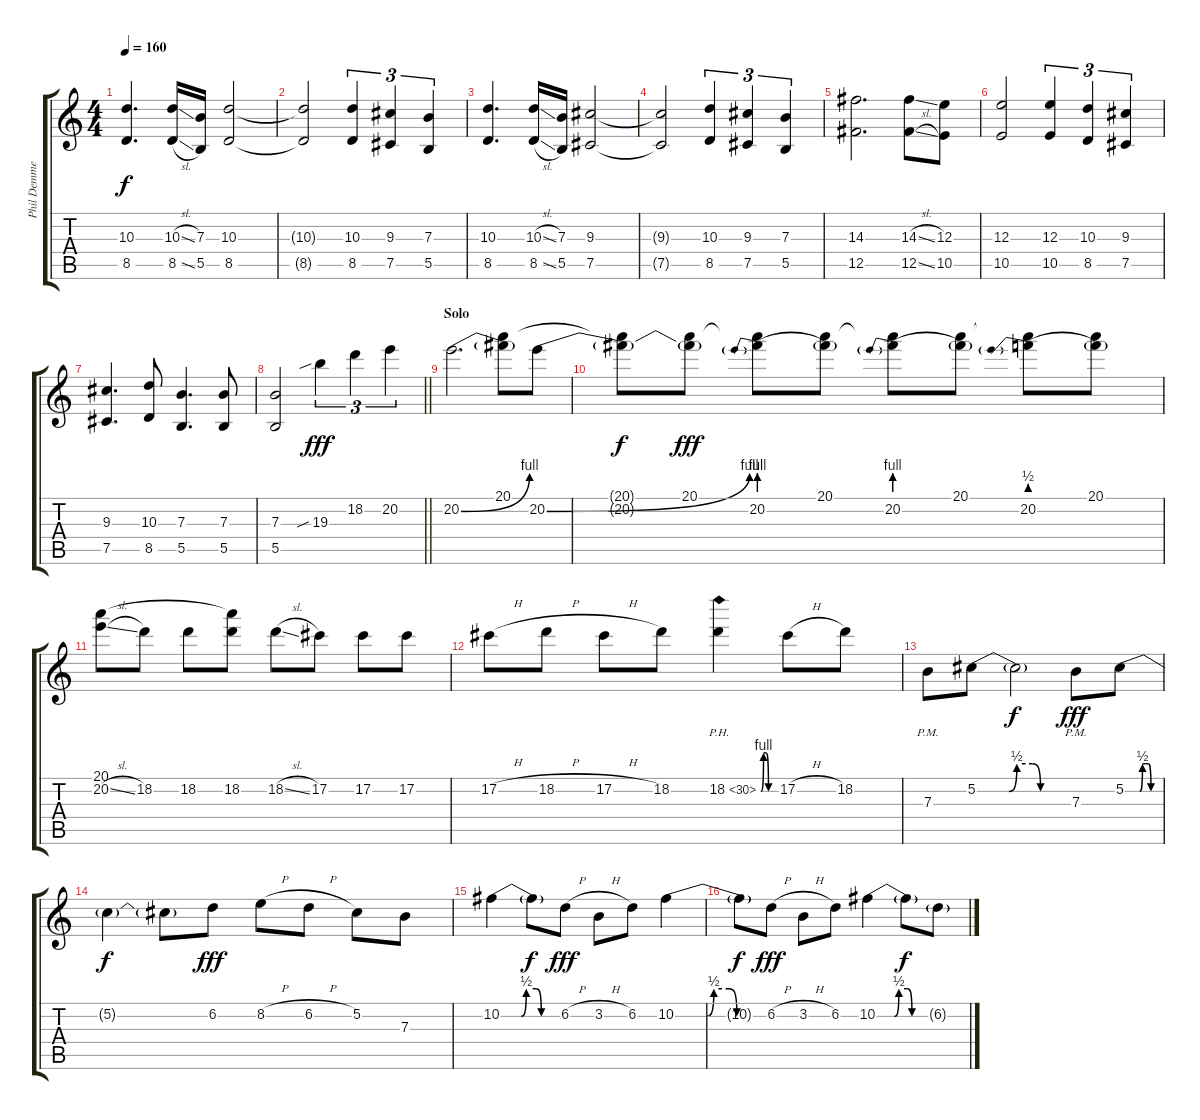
\track ("Phil Demmel" "Phil Demme") {instrument distortionguitar}
\staff {score tabs}
\tuning (Db4 Ab3 E3 B2 Gb2 B1) {hide}
\ts (4 4)
\tempo 160
\clef g2
\ks c
(10.3 8.5).4{d dy f} (10.3{sl} 8.5{sl}).16 (7.3 5.5).16 (10.3 8.5).2 |
(10.3{t} 8.5{t}).2 (10.3 8.5).4{tu (3 2)} (9.3 7.5).4{tu (3 2)} (7.3 5.5).4{tu (3 2)} |
(10.3 8.5).4{d} (10.3{sl} 8.5{sl}).16 (7.3 5.5).16 (9.3 7.5).2 |
(9.3{t} 7.5{t}).2 (10.3 8.5).4{tu (3 2)} (9.3 7.5).4{tu (3 2)} (7.3 5.5).4{tu (3 2)} |
(14.3 12.5).2{d} (14.3{sl} 12.5{sl}).8 (12.3 10.5).8 |
(12.3 10.5).2 (12.3 10.5).4{tu (3 2)} (10.3 8.5).4{tu (3 2)} (9.3 7.5).4{tu (3 2)} |
(9.3 7.5).4{d} (10.3 8.5).8 (7.3 5.5).4{d} (7.3 5.5).8 |
\barLineRight lightlight
(7.3 5.5).2 19.3{sib}.4{tu (3 2) dy fff} 18.2.4{tu (3 2)} 20.2.4{tu (3 2)} |
\section ("" "Solo")
20.2{be (bend 0 0 60 4)}.2{d} (20.1 20.2{t}).8 20.2{be (bend 0 0 60 4)}.8 |
(20.1{t} 20.2{t}).8{dy f} (20.1 20.2{t}).8{dy fff} (20.1{t} 20.2{be (prebend 0 4 60 4)}).8 (20.1 20.2{t}).8 (20.1{t} 20.2{be (prebend 0 4 60 4)}).8 (20.1 20.2{t}).8 (20.1{t} 20.2{be (prebend 0 2 60 2)}).8 (20.1 20.2{t}).8 |
(20.1 20.2{sl}).8 18.2.8 18.2.8 (20.1{t} 18.2).8 18.2{sl}.8 17.2.8 17.2.8 17.2.8 |
17.2{h}.8 18.2{h}.8 17.2{h}.8 18.2.8 18.2{be (custom 0 0 10 4 20 4 30 0 60 0) ph 12}.4 17.2{h}.8 18.2.8 |
7.3{pm}.8 5.2{be (custom 0 0 20 0 25 2 35 2 40 0 60 0)}.8 5.2{t}.2{dy f} 7.3{pm}.8{dy fff} 5.2{be (custom 0 0 20 0 25 0 30 2 35 2 40 2 45 0 60 0)}.8 |
5.2{t}.4{dy f} 5.2{t}.8 6.2.8{dy fff} 8.2{h}.8 6.2{h}.8 5.2.8 7.3.8 |
10.2{be (custom 0 0 20 0 25 2 35 2 40 0 60 0)}.4 10.2{t}.8{dy f} 6.2{h}.8{dy fff} 3.2{h}.8 6.2.8 10.2{be (custom 0 0 20 0 25 2 35 2 40 0 60 0)}.4 |
10.2{t}.8{dy f} 6.2{h}.8{dy fff} 3.2{h}.8 6.2.8 10.2{be (custom 0 0 20 0 25 2 35 2 40 0 60 0)}.4 10.2{t}.8{dy f} 6.2{g}.8
